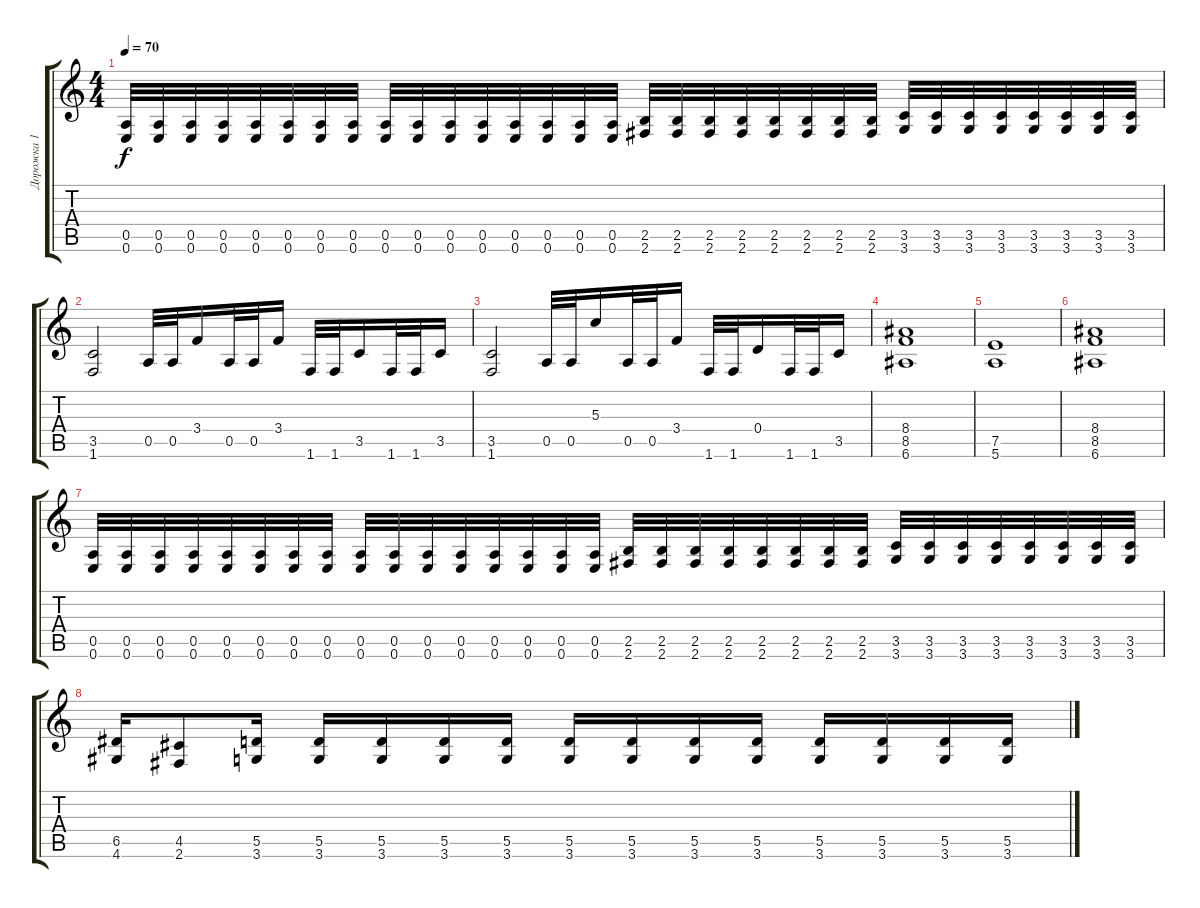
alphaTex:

\track ("Дорожка 1" "Дорожка 1") {instrument distortionguitar}
\staff {score tabs}
\tuning (E4 B3 G3 D3 A2 E2) {hide}
\ts (4 4)
\tempo 70
\clef g2
\ks c
(0.5 0.6).32{dy f} (0.5 0.6).32 (0.5 0.6).32 (0.5 0.6).32 (0.5 0.6).32 (0.5 0.6).32 (0.5 0.6).32 (0.5 0.6).32 (0.5 0.6).32 (0.5 0.6).32 (0.5 0.6).32 (0.5 0.6).32 (0.5 0.6).32 (0.5 0.6).32 (0.5 0.6).32 (0.5 0.6).32 (2.5 2.6).32 (2.5 2.6).32 (2.5 2.6).32 (2.5 2.6).32 (2.5 2.6).32 (2.5 2.6).32 (2.5 2.6).32 (2.5 2.6).32 (3.5 3.6).32 (3.5 3.6).32 (3.5 3.6).32 (3.5 3.6).32 (3.5 3.6).32 (3.5 3.6).32 (3.5 3.6).32 (3.5 3.6).32 |
(3.5 1.6).2 0.5.32 0.5.32 3.4.16 0.5.32 0.5.32 3.4.16 1.6.32 1.6.32 3.5.16 1.6.32 1.6.32 3.5.16 |
(3.5 1.6).2 0.5.32 0.5.32 5.3.16 0.5.32 0.5.32 3.4.16 1.6.32 1.6.32 0.4.16 1.6.32 1.6.32 3.5.16 |
(8.4 8.5 6.6).1 |
(7.5 5.6).1 |
(8.4 8.5 6.6).1 |
(0.5 0.6).32 (0.5 0.6).32 (0.5 0.6).32 (0.5 0.6).32 (0.5 0.6).32 (0.5 0.6).32 (0.5 0.6).32 (0.5 0.6).32 (0.5 0.6).32 (0.5 0.6).32 (0.5 0.6).32 (0.5 0.6).32 (0.5 0.6).32 (0.5 0.6).32 (0.5 0.6).32 (0.5 0.6).32 (2.5 2.6).32 (2.5 2.6).32 (2.5 2.6).32 (2.5 2.6).32 (2.5 2.6).32 (2.5 2.6).32 (2.5 2.6).32 (2.5 2.6).32 (3.5 3.6).32 (3.5 3.6).32 (3.5 3.6).32 (3.5 3.6).32 (3.5 3.6).32 (3.5 3.6).32 (3.5 3.6).32 (3.5 3.6).32 |
(6.5 4.6).16 (4.5 2.6).8 (5.5 3.6).16 (5.5 3.6).16 (5.5 3.6).16 (5.5 3.6).16 (5.5 3.6).16 (5.5 3.6).16 (5.5 3.6).16 (5.5 3.6).16 (5.5 3.6).16 (5.5 3.6).16 (5.5 3.6).16 (5.5 3.6).16 (5.5 3.6).16
